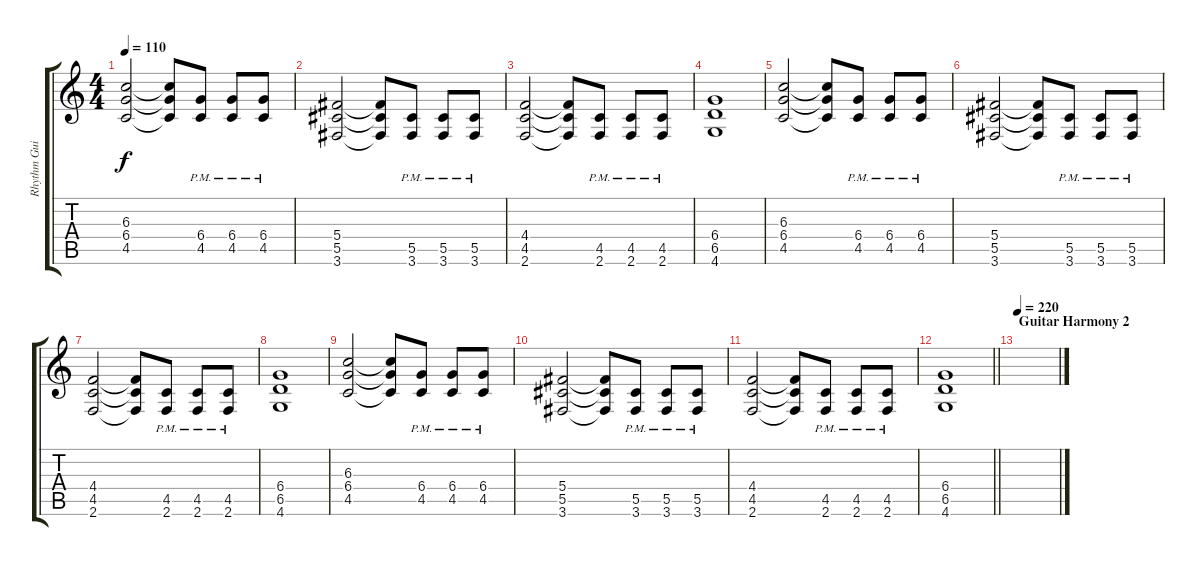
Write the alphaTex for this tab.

\track ("Rhythm Guitar 1" "Rhythm Gui") {instrument distortionguitar}
\staff {score tabs}
\tuning (Eb4 Bb3 Gb3 Db3 Ab2 Eb2) {hide}
\ts (4 4)
\tempo 110
\clef g2
\ks c
(6.3 6.4 4.5).2{dy f} (6.3{t} 6.4{t} 4.5{t}).8 (6.4{pm} 4.5{pm}).8 (6.4{pm} 4.5{pm}).8 (6.4{pm} 4.5{pm}).8 |
(5.4 5.5 3.6).2 (5.4{t} 5.5{t} 3.6{t}).8 (5.5{pm} 3.6{pm}).8 (5.5{pm} 3.6{pm}).8 (5.5{pm} 3.6{pm}).8 |
(4.4 4.5 2.6).2 (4.4{t} 4.5{t} 2.6{t}).8 (4.5{pm} 2.6{pm}).8 (4.5{pm} 2.6{pm}).8 (4.5{pm} 2.6{pm}).8 |
(6.4 6.5 4.6).1 |
(6.3 6.4 4.5).2 (6.3{t} 6.4{t} 4.5{t}).8 (6.4{pm} 4.5{pm}).8 (6.4{pm} 4.5{pm}).8 (6.4{pm} 4.5{pm}).8 |
(5.4 5.5 3.6).2 (5.4{t} 5.5{t} 3.6{t}).8 (5.5{pm} 3.6{pm}).8 (5.5{pm} 3.6{pm}).8 (5.5{pm} 3.6{pm}).8 |
(4.4 4.5 2.6).2 (4.4{t} 4.5{t} 2.6{t}).8 (4.5{pm} 2.6{pm}).8 (4.5{pm} 2.6{pm}).8 (4.5{pm} 2.6{pm}).8 |
(6.4 6.5 4.6).1 |
(6.3 6.4 4.5).2 (6.3{t} 6.4{t} 4.5{t}).8 (6.4{pm} 4.5{pm}).8 (6.4{pm} 4.5{pm}).8 (6.4{pm} 4.5{pm}).8 |
(5.4 5.5 3.6).2 (5.4{t} 5.5{t} 3.6{t}).8 (5.5{pm} 3.6{pm}).8 (5.5{pm} 3.6{pm}).8 (5.5{pm} 3.6{pm}).8 |
(4.4 4.5 2.6).2 (4.4{t} 4.5{t} 2.6{t}).8 (4.5{pm} 2.6{pm}).8 (4.5{pm} 2.6{pm}).8 (4.5{pm} 2.6{pm}).8 |
\barLineRight lightlight
(6.4 6.5 4.6).1 |
\section ("" "Guitar Harmony 2")
\tempo 220
